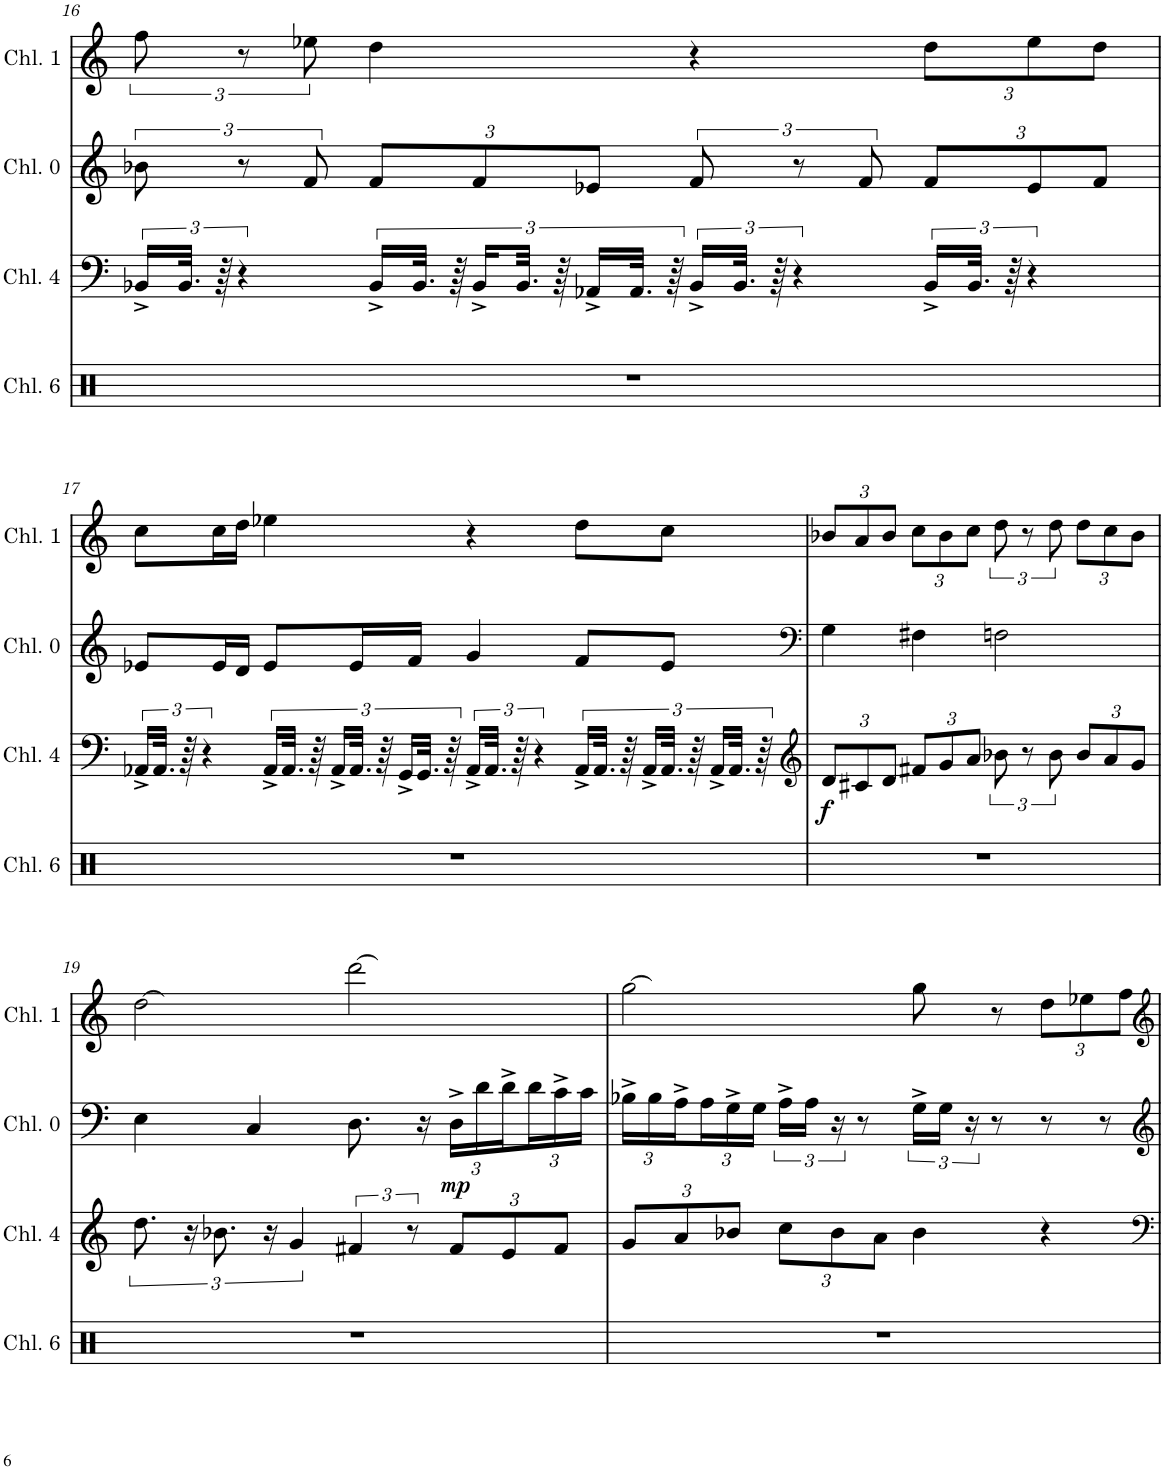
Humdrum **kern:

**kern	**kern	**dynam	**kern	**dynam	**kern
*part4	*part3	*part3	*part2	*part2	*part1
*staff4	*staff3	*staff3	*staff2	*staff2	*staff1
*I"Channel 6	*I"Channel 4	*	*I"Channel 0	*	*I"Channel 1
*I'Chl. 6	*I'Chl. 4	*	*I'Chl. 0	*	*I'Chl. 1
!!LO:PB:g=z
*clefX	*clefF4	*	*clefG2	*	*clefG2
*k[]	*k[]	*	*k[]	*	*k[]
*M4/4	*M4/4	*	*M4/4	*	*M4/4
*met(c)	*met(c)	*	*met(c)	*	*met(c)
=16	=16	=16	=16	=16	=16
1r	24BB-X^/LL	.	12b-X\	.	12ff\
.	48.BB-/JJk	.	.	.	.
.	96r	.	.	.	.
.	6r	.	12r	.	12r
.	.	.	12f/	.	12ee-X\
*	*	*	*Xbrackettup	*	*
.	24BB-^/LL	.	12f/L	.	4dd\
.	48.BB-/JJk	.	.	.	.
.	96r	.	.	.	.
.	24BB-^/LL	.	12f/	.	.
.	48.BB-/JJk	.	.	.	.
.	96r	.	.	.	.
.	24AA-X^/LL	.	12e-X/J	.	.
.	48.AA-/JJk	.	.	.	.
.	96r	.	.	.	.
*	*	*	*brackettup	*	*
.	24BB-^/LL	.	12f/	.	4r
.	48.BB-/JJk	.	.	.	.
.	96r	.	.	.	.
.	6r	.	12r	.	.
.	.	.	12f/	.	.
*	*	*	*Xbrackettup	*	*Xbrackettup
.	24BB-^/LL	.	12f/L	.	12dd\L
.	48.BB-/JJk	.	.	.	.
.	96r	.	.	.	.
.	6r	.	12e-/	.	12ee-\
.	.	.	12f/J	.	12dd\J
!!LO:LB:g=z
=17	=17	=17	=17	=17	=17
1r	24AA-X^/LL	.	8e-X/L	.	8cc\L
.	48.AA-/JJk	.	.	.	.
.	96r	.	.	.	.
.	6r	.	.	.	.
.	.	.	16e-/L	.	16cc\L
.	.	.	16d/JJ	.	16dd\JJ
.	24AA-^/LL	.	8e-/L	.	4ee-X\
.	48.AA-/JJk	.	.	.	.
.	96r	.	.	.	.
.	24AA-^/LL	.	.	.	.
.	48.AA-/JJk	.	16e-/L	.	.
.	96r	.	.	.	.
.	24GG^/LL	.	.	.	.
.	.	.	16f/JJ	.	.
.	48.GG/JJk	.	.	.	.
.	96r	.	.	.	.
.	24AA-^/LL	.	4g/	.	4r
.	48.AA-/JJk	.	.	.	.
.	96r	.	.	.	.
.	6r	.	.	.	.
.	24AA-^/LL	.	8f/L	.	8dd\L
.	48.AA-/JJk	.	.	.	.
.	96r	.	.	.	.
.	24AA-^/LL	.	.	.	.
.	48.AA-/JJk	.	8e-/J	.	8cc\J
.	96r	.	.	.	.
.	24AA-^/LL	.	.	.	.
.	48.AA-/JJk	.	.	.	.
.	96r	.	.	.	.
=18	=18	=18	=18	=18	=18
*	*clefG2	*	*clefF4	*	*
*	*Xbrackettup	*	*	*	*
!	!	!LO:DY:b	!	!	!
1r	12d/L	f	4G\	.	12b-X/L
.	12c#X/	.	.	.	12a/
.	12d/J	.	.	.	12b-/J
.	12f#X/L	.	4F#X\	.	12cc\L
.	12g/	.	.	.	12b-\
.	12a/J	.	.	.	12cc\J
*	*brackettup	*	*	*	*brackettup
.	12b-X\	.	2Fn\	.	12dd\
.	12r	.	.	.	12r
.	12b-\	.	.	.	12dd\
*	*Xbrackettup	*	*	*	*Xbrackettup
.	12b-/L	.	.	.	12dd\L
.	12a/	.	.	.	12cc\
.	12g/J	.	.	.	12b-\J
!!LO:LB:g=z
=19	=19	=19	=19	=19	=19
*	*brackettup	*	*	*	*
1r	12.dd\	.	4E\	.	2dd\
.	24r	.	.	.	.
.	12.b-X\	.	.	.	.
.	.	.	4C/	.	.
.	24r	.	.	.	.
.	6g/	.	.	.	.
.	6f#X/	.	8.D\	.	2ddd\
.	12r	.	.	.	.
.	.	.	16r	.	.
*	*Xbrackettup	*	*	*	*
!	!	!	!	!LO:DY:b	!
.	12f#/L	.	24D^\LL	mp	.
.	.	.	24d\	.	.
.	12e/	.	24d^\	.	.
.	.	.	24d\	.	.
.	12f#/J	.	24c^\	.	.
.	.	.	24c\JJ	.	.
=20	=20	=20	=20	=20	=20
1r	12g/L	.	24B-X^\LL	.	2gg\
.	.	.	24B-\	.	.
.	12a/	.	24A^\	.	.
.	.	.	24A\	.	.
.	12b-X/J	.	24G^\	.	.
.	.	.	24G\JJ	.	.
*	*	*	*brackettup	*	*
.	12cc\L	.	24A^\LL	.	.
.	.	.	24A\JJ	.	.
.	12b-\	.	24r	.	.
.	.	.	8r	.	.
.	12a\J	.	.	.	.
.	4b-\	.	24G^\LL	.	8gg\]
.	.	.	24G\JJ	.	.
.	.	.	24r	.	.
.	.	.	8r	.	8r
.	4r	.	8r	.	12dd\L
.	.	.	.	.	12ee-X\
.	.	.	8r	.	.
.	.	.	.	.	12ff\J
=	=	=	=	=	=
*-	*-	*-	*-	*-	*-
